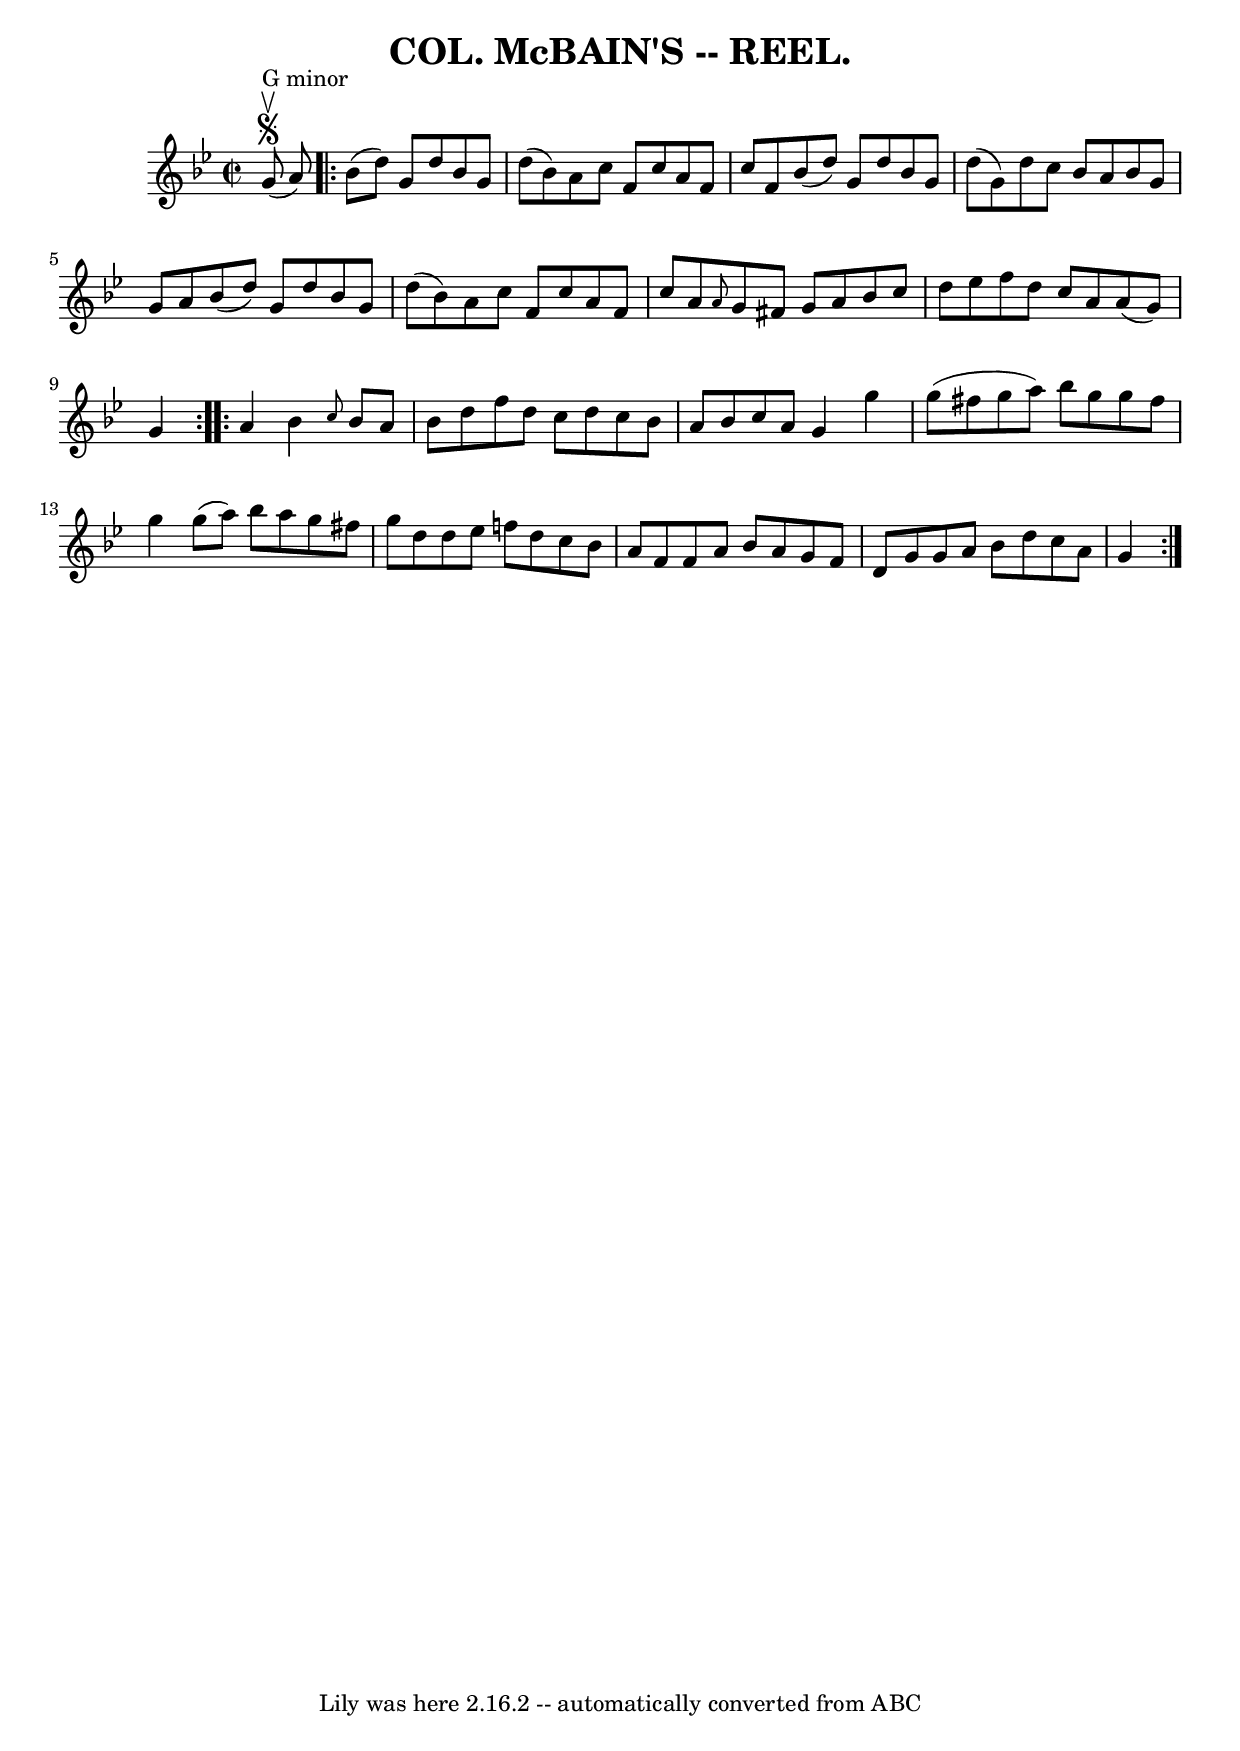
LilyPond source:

\version "2.16.2"
\include "Mammoth.ily"
\header {
  crossRefNumber = "5"
  footnotes = ""
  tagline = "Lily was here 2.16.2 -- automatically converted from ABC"
  title = "COL. McBAIN'S -- REEL."

}
voicedefault =  {


  \override Staff.TimeSignature #'style = #'C
  \time 2/2 
  \key g \minor
 g'8^"G minor"^\segno^\upbow(a'8) 

  \repeat volta 2 {
    bes'8 (d''8) g'8 d''8 bes'8 g'8 d''8 (
    bes'8) |
    a'8 c''8 f'8 c''8 a'8 f'8 c''8 f'8  
    |
    bes'8 (d''8) g'8 d''8 bes'8 g'8 d''8 (g'8) 
    |
    d''8 c''8 bes'8 a'8 bes'8 g'8 g'8 a'8  |
    
    bes'8 (d''8) g'8 d''8 bes'8 g'8 d''8 (bes'8) 
    |
    a'8 c''8 f'8 c''8 a'8 f'8 c''8 a'8  |
    
    \grace { a'8  
	   } g'8 fis'8 g'8 a'8 bes'8 c''8 d''8    
    ees''8  |
    f''8 d''8 c''8 a'8 a'8 (g'8) g'4  
  }     

  \repeat volta 2 {
    a'4  |
    bes'4  \grace { c''8  
		  } bes'8 a'8   
    bes'8 d''8 f''8 d''8  |
    c''8 d''8 c''8 bes'8 a'8 
    bes'8 c''8 a'8  |
    g'4 g''4 g''8 (fis''8 g''8    
    a''8) |
    bes''8 g''8 g''8 fis''8 g''4 g''8 (a''8  
    -) |
    bes''8 a''8 g''8 fis''8 g''8 d''8 d''8    
    ees''8  |
    f''!8 d''8 c''8 bes'8 a'8 f'8 f'8 a'8  
    |
    bes'8 a'8 g'8 f'8 d'8 g'8 g'8 a'8  |
    
    bes'8 d''8 c''8 a'8 g'4    
  }   

}

\score{
  <<

    \context Staff="default"
    {
      \voicedefault 
      
    }

  >>
  \layout {
    
  }
  \midi {
  }

}
